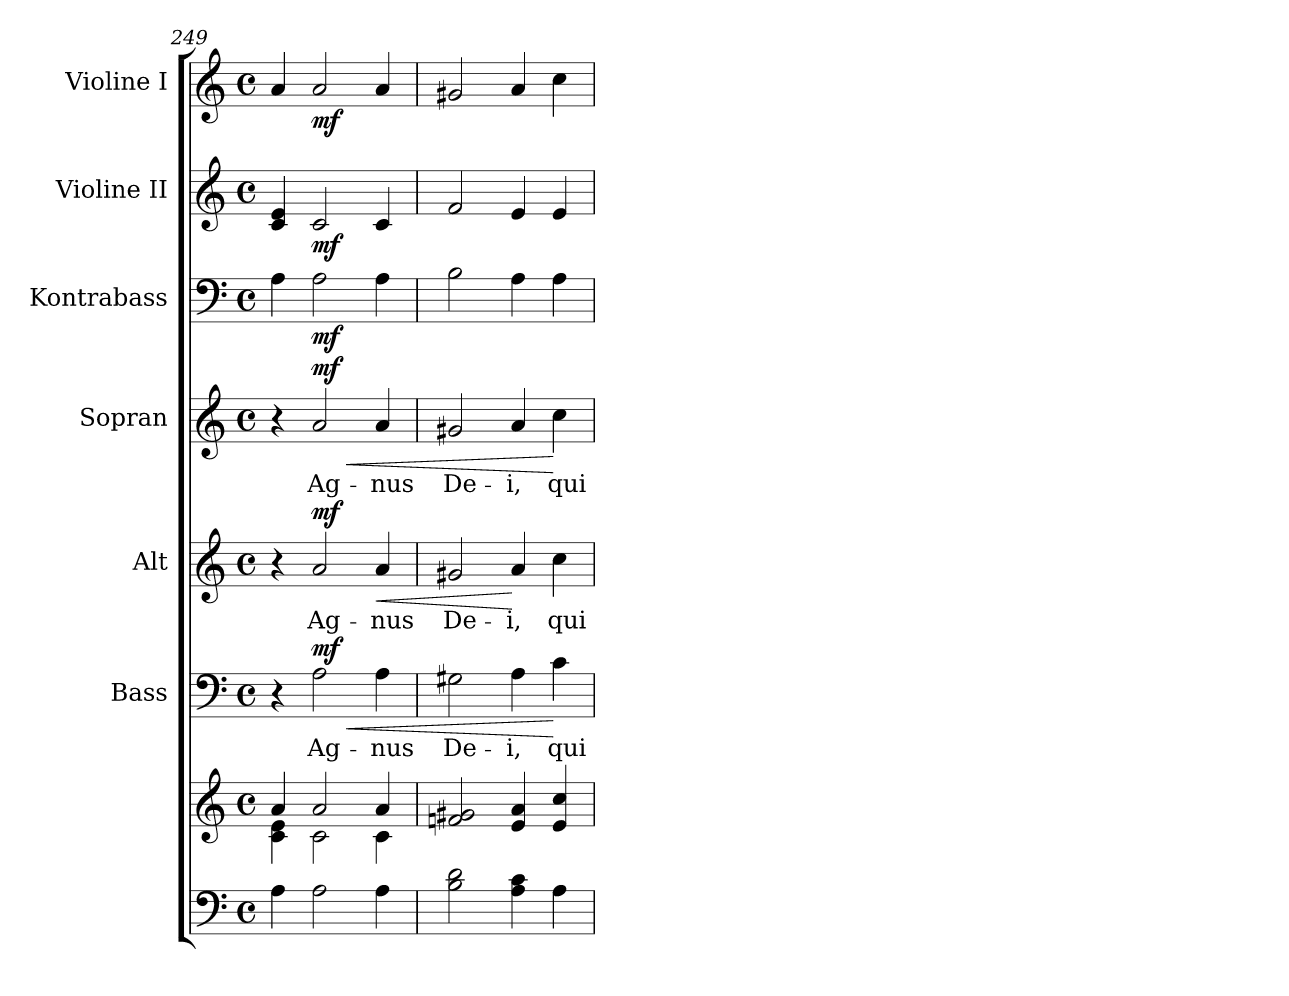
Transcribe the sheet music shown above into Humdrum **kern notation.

**kern	**kern	**kern	**text	**dynam	**kern	**text	**dynam	**kern	**text	**dynam	**kern	**dynam	**kern	**dynam	**kern	**dynam
*part7	*part7	*part6	*part6	*part6	*part5	*part5	*part5	*part4	*part4	*part4	*part3	*part3	*part2	*part2	*part1	*part1
*staff8	*staff7	*staff6	*staff6	*staff6	*staff5	*staff5	*staff5	*staff4	*staff4	*staff4	*staff3	*staff3	*staff2	*staff2	*staff1	*staff1
*	*	*I"Bass	*	*	*I"Alt	*	*	*I"Sopran	*	*	*I"Kontrabass	*	*I"Violine II	*	*I"Violine I	*
*	*	*I'B.	*	*	*I'A.	*	*	*I'S.	*	*	*I'Kb.	*	*I'Vl. II	*	*I'Vl. I	*
*clefF4	*clefG2	*clefF4	*	*	*clefG2	*	*	*clefG2	*	*	*clefF4	*	*clefG2	*	*clefG2	*
*	*	*	*	*	*	*	*	*	*	*	*ITrd7c12	*	*	*	*	*
*k[]	*k[]	*k[]	*	*	*k[]	*	*	*k[]	*	*	*k[]	*	*k[]	*	*k[]	*
*C:	*C:	*C:	*	*	*C:	*	*	*C:	*	*	*C:	*	*C:	*	*C:	*
*M4/4	*M4/4	*M4/4	*	*	*M4/4	*	*	*M4/4	*	*	*M4/4	*	*M4/4	*	*M4/4	*
*met(c)	*met(c)	*met(c)	*	*	*met(c)	*	*	*met(c)	*	*	*met(c)	*	*met(c)	*	*met(c)	*
=249	=249	=249	=249	=249	=249	=249	=249	=249	=249	=249	=249	=249	=249	=249	=249	=249
*	*^	*	*	*	*	*	*	*	*	*	*	*	*	*	*	*
4A\	4a/	4c\ 4e\	4r	.	.	4r	.	.	4r	.	.	4AA\	.	4c/ 4e/	.	4a/	.
!	!	!	!	!LO:LY:b	!LO:HP:b	!	!LO:LY:b	!	!	!LO:LY:b	!LO:HP:b	!	!	!	!	!	!
!	!	!	!	!	!LO:DY:n=1:a	!	!	!LO:DY:a	!	!	!LO:DY:n=1:a	!	!LO:DY:b	!	!LO:DY:b	!	!LO:DY:b
2A\	2a/	2c\	2A\	Ag-	< mf	2a/	Ag-	mf	2a/	Ag-	< mf	2AA\	mf	2c/	mf	2a/	mf
!	!	!	!	!LO:LY:b	!	!	!LO:LY:b	!LO:HP:b	!	!LO:LY:b	!	!	!	!	!	!	!
4A\	4a/	4c\	4A\	-nus	.	4a/	-nus	<	4a/	-nus	.	4AA\	.	4c/	.	4a/	.
=250	=250	=250	=250	=250	=250	=250	=250	=250	=250	=250	=250	=250	=250	=250	=250	=250	=250
!	!	!	!	!LO:LY:b	!	!	!LO:LY:b	!	!	!LO:LY:b	!	!	!	!	!	!	!
*	*v	*v	*	*	*	*	*	*	*	*	*	*	*	*	*	*	*
2B\ 2d\	2fn/ 2g#X/	2G#X\	De-	.	2g#X/	De-	.	2g#X/	De-	.	2BB\	.	2f/	.	2g#X/	.
!	!	!	!LO:LY:b	!	!	!LO:LY:b	!	!	!LO:LY:b	!	!	!	!	!	!	!
4A\ 4c\	4e/ 4a/	4A\	-i,	.	4a/	-i,	[	4a/	-i,	.	4AA\	.	4e/	.	4a/	.
!	!	!	!LO:LY:b	!	!	!LO:LY:b	!	!	!LO:LY:b	!	!	!	!	!	!	!
4A\	4e/ 4cc/	4c\	qui	[	4cc\	qui	.	4cc\	qui	[	4AA\	.	4e/	.	4cc\	.
=	=	=	=	=	=	=	=	=	=	=	=	=	=	=	=	=
*-	*-	*-	*-	*-	*-	*-	*-	*-	*-	*-	*-	*-	*-	*-	*-	*-
